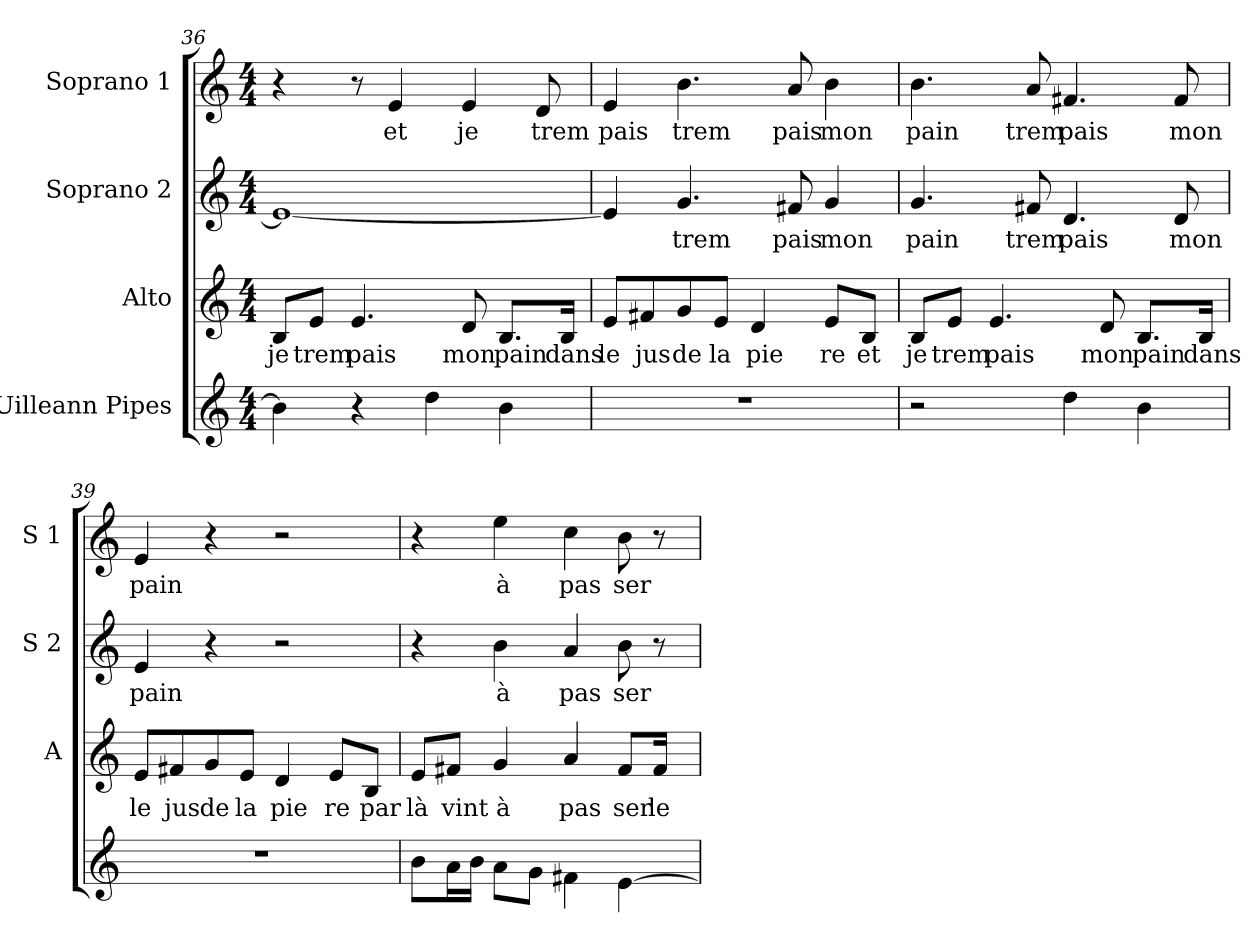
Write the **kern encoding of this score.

**kern	**kern	**text	**kern	**text	**kern	**text
*part4	*part3	*part3	*part2	*part2	*part1	*part1
*staff4	*staff3	*staff3	*staff2	*staff2	*staff1	*staff1
*I"Uilleann Pipes	*I"Alto	*	*I"Soprano 2	*	*I"Soprano 1	*
*	*I'A	*	*I'S 2	*	*I'S 1	*
*clefG2	*clefG2	*	*clefG2	*	*clefG2	*
*k[]	*k[]	*	*k[]	*	*k[]	*
*C:	*C:	*	*C:	*	*C:	*
*M4/4	*M4/4	*	*M4/4	*	*M4/4	*
=36	=36	=36	=36	=36	=36	=36
!	!	!LO:LY:b	!	!	!	!
4b\]	8B/L	je	1e_	.	4r	.
!	!	!LO:LY:b	!	!	!	!
.	8e/J	trem	.	.	.	.
!	!	!LO:LY:b	!	!	!	!
4r	4.e/	pais	.	.	8r	.
!	!	!	!	!	!	!LO:LY:b
.	.	.	.	.	4e/	et
4dd\	.	.	.	.	.	.
!	!	!LO:LY:b	!	!	!	!
!	!	!	!	!	!	!LO:LY:b
.	8d/	mon	.	.	4e/	je
!	!	!LO:LY:b	!	!	!	!
4b\	8.B/L	pain	.	.	.	.
!	!	!	!	!	!	!LO:LY:b
.	.	.	.	.	8d/	trem
!	!	!LO:LY:b	!	!	!	!
.	16B/Jk	dans	.	.	.	.
!!LO:PB:g=z
=37	=37	=37	=37	=37	=37	=37
!	!	!LO:LY:b	!	!	!	!
!	!	!	!	!	!	!LO:LY:b
1r	8e/L	le	4e/]	.	4e/	pais
!	!	!LO:LY:b	!	!	!	!
.	8f#X/	jus	.	.	.	.
!	!	!LO:LY:b	!	!	!	!
!	!	!	!	!LO:LY:b	!	!
!	!	!	!	!	!	!LO:LY:b
.	8g/	de	4.g/	trem	4.b\	trem
!	!	!LO:LY:b	!	!	!	!
.	8e/J	la	.	.	.	.
!	!	!LO:LY:b	!	!	!	!
.	4d/	pie	.	.	.	.
!	!	!	!	!LO:LY:b	!	!
!	!	!	!	!	!	!LO:LY:b
.	.	.	8f#X/	pais	8a/	pais
!	!	!LO:LY:b	!	!	!	!
!	!	!	!	!LO:LY:b	!	!
!	!	!	!	!	!	!LO:LY:b
.	8e/L	re	4g/	mon	4b\	mon
!	!	!LO:LY:b	!	!	!	!
.	8B/J	et	.	.	.	.
=38	=38	=38	=38	=38	=38	=38
!	!	!LO:LY:b	!	!	!	!
!	!	!	!	!LO:LY:b	!	!
!	!	!	!	!	!	!LO:LY:b
2r	8B/L	je	4.g/	pain	4.b\	pain
!	!	!LO:LY:b	!	!	!	!
.	8e/J	trem	.	.	.	.
!	!	!LO:LY:b	!	!	!	!
.	4.e/	pais	.	.	.	.
!	!	!	!	!LO:LY:b	!	!
!	!	!	!	!	!	!LO:LY:b
.	.	.	8f#X/	trem	8a/	trem
!	!	!	!	!LO:LY:b	!	!
!	!	!	!	!	!	!LO:LY:b
4dd\	.	.	4.d/	pais	4.f#X/	pais
!	!	!LO:LY:b	!	!	!	!
.	8d/	mon	.	.	.	.
!	!	!LO:LY:b	!	!	!	!
4b\	8.B/L	pain	.	.	.	.
!	!	!	!	!LO:LY:b	!	!
!	!	!	!	!	!	!LO:LY:b
.	.	.	8d/	mon	8f#/	mon
!	!	!LO:LY:b	!	!	!	!
.	16B/Jk	dans	.	.	.	.
=39	=39	=39	=39	=39	=39	=39
!	!	!LO:LY:b	!	!	!	!
!	!	!	!	!LO:LY:b	!	!
!	!	!	!	!	!	!LO:LY:b
1r	8e/L	le	4e/	pain	4e/	pain
!	!	!LO:LY:b	!	!	!	!
.	8f#X/	jus	.	.	.	.
!	!	!LO:LY:b	!	!	!	!
.	8g/	de	4r	.	4r	.
!	!	!LO:LY:b	!	!	!	!
.	8e/J	la	.	.	.	.
!	!	!LO:LY:b	!	!	!	!
.	4d/	pie	2r	.	2r	.
!	!	!LO:LY:b	!	!	!	!
.	8e/L	re	.	.	.	.
!	!	!LO:LY:b	!	!	!	!
.	8B/J	par	.	.	.	.
=40	=40	=40	=40	=40	=40	=40
!	!	!LO:LY:b	!	!	!	!
8b\L	8e/L	là	4r	.	4r	.
!	!	!LO:LY:b	!	!	!	!
16a\L	8f#X/J	vint	.	.	.	.
16b\JJ	.	.	.	.	.	.
!	!	!LO:LY:b	!	!	!	!
!	!	!	!	!LO:LY:b	!	!
!	!	!	!	!	!	!LO:LY:b
8a\L	4g/	à	4b\	à	4ee\	à
8g\J	.	.	.	.	.	.
!	!	!LO:LY:b	!	!	!	!
!	!	!	!	!LO:LY:b	!	!
!	!	!	!	!	!	!LO:LY:b
4f#X\	4a/	pas	4a/	pas	4cc\	pas
!	!	!LO:LY:b	!	!	!	!
!	!	!	!	!LO:LY:b	!	!
!	!	!	!	!	!	!LO:LY:b
[4e\	8f#/L	ser	8b\	ser	8b\	ser
!	!	!LO:LY:b	!	!	!	!
.	16f#/Jk	le	8r	.	8r	.
.	16ryy	.	.	.	.	.
=	=	=	=	=	=	=
*-	*-	*-	*-	*-	*-	*-
